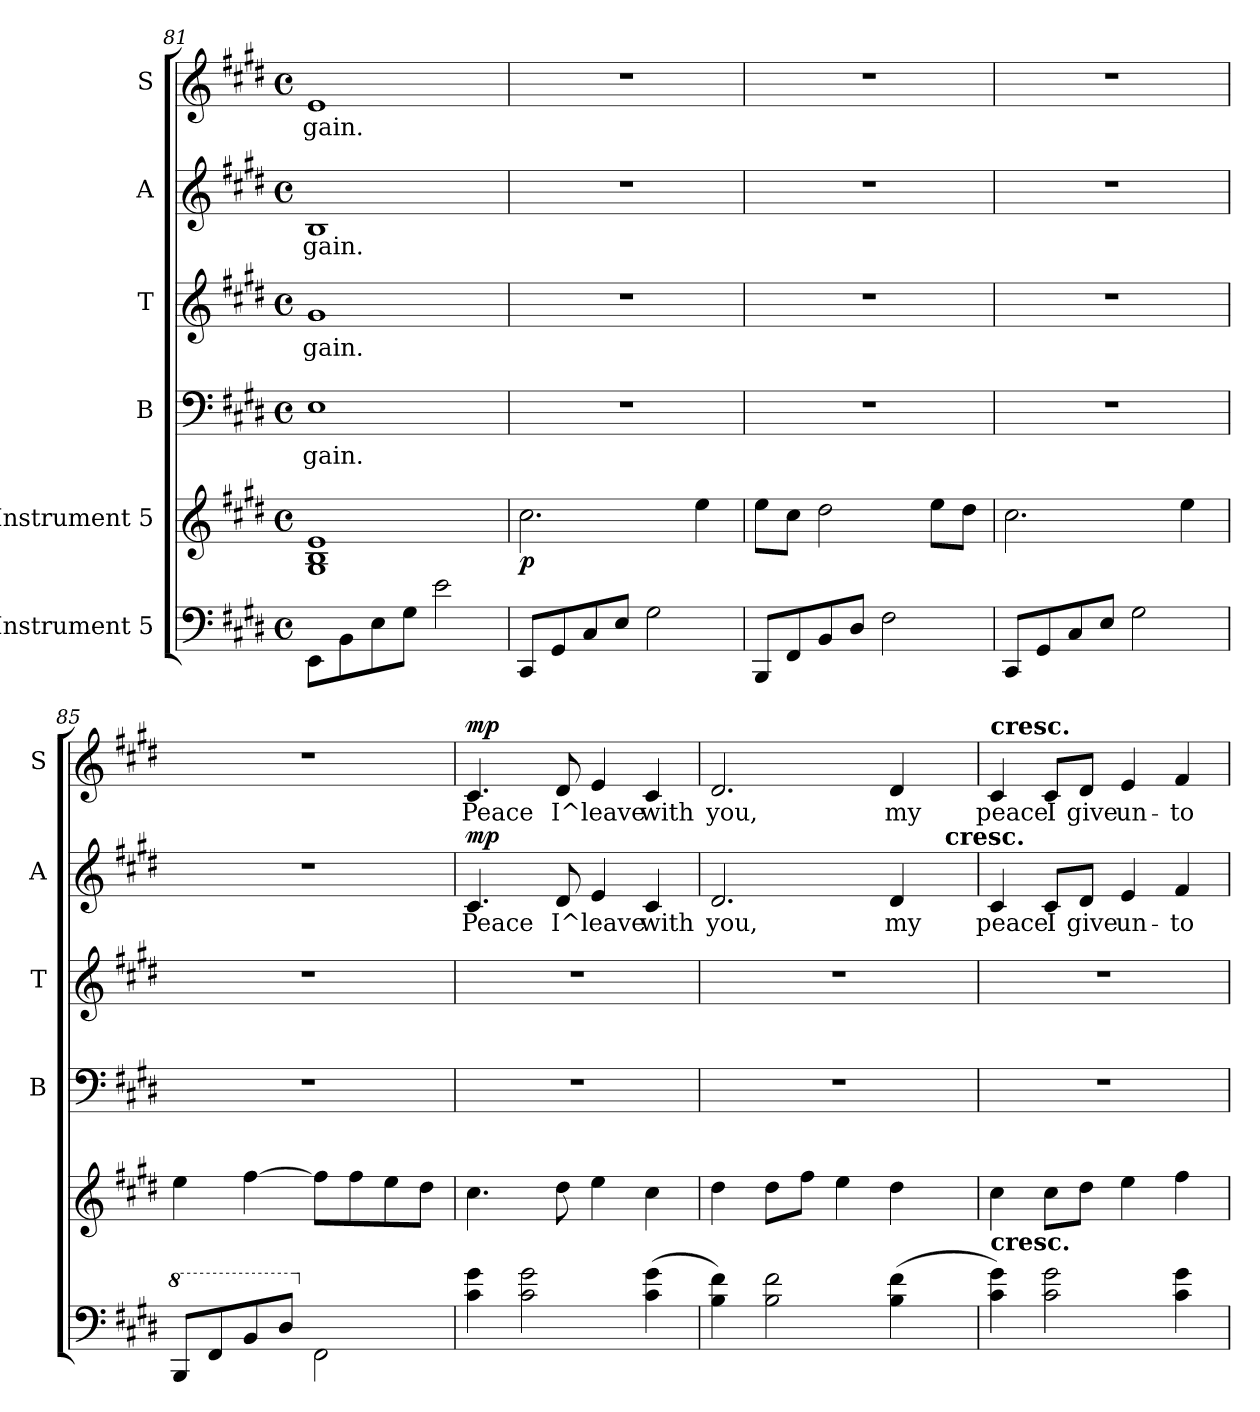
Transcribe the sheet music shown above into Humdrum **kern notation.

**kern	**kern	**dynam	**kern	**text	**kern	**text	**kern	**text	**dynam	**kern	**text	**dynam
*part6	*part5	*part5	*part4	*part4	*part3	*part3	*part2	*part2	*part2	*part1	*part1	*part1
*staff6	*staff5	*staff5	*staff4	*staff4	*staff3	*staff3	*staff2	*staff2	*staff2	*staff1	*staff1	*staff1
*I"Instrument 5	*I"Instrument 5	*	*I"B	*	*I"T	*	*I"A	*	*	*I"S	*	*
*	*	*	*I'B	*	*I'T	*	*I'A	*	*	*I'S	*	*
*clefF4	*clefG2	*	*clefF4	*	*clefG2	*	*clefG2	*	*	*clefG2	*	*
*k[f#c#g#d#]	*k[f#c#g#d#]	*	*k[f#c#g#d#]	*	*k[f#c#g#d#]	*	*k[f#c#g#d#]	*	*	*k[f#c#g#d#]	*	*
*E:	*E:	*	*E:	*	*E:	*	*E:	*	*	*E:	*	*
*M4/4	*M4/4	*	*M4/4	*	*M4/4	*	*M4/4	*	*	*M4/4	*	*
*met(c)	*met(c)	*	*met(c)	*	*met(c)	*	*met(c)	*	*	*met(c)	*	*
=81	=81	=81	=81	=81	=81	=81	=81	=81	=81	=81	=81	=81
!	!	!	!	!LO:LY:a:cj	!	!LO:LY:b:cj	!	!LO:LY:a:cj	!	!	!LO:LY:b:cj	!
8EE\L	1B 1G# 1e	.	1E	-gain.	1g#	-gain.	1B	-gain.	.	1e	-gain.	.
8BB\	.	.	.	.	.	.	.	.	.	.	.	.
8E\	.	.	.	.	.	.	.	.	.	.	.	.
8G#\J	.	.	.	.	.	.	.	.	.	.	.	.
2e\	.	.	.	.	.	.	.	.	.	.	.	.
!!LO:LB:g=z
=82	=82	=82	=82	=82	=82	=82	=82	=82	=82	=82	=82	=82
!	!	!LO:DY:b	!	!	!	!	!	!	!	!	!	!
8CC#/L	2.cc#\	p	1r	.	1r	.	1r	.	.	1r	.	.
8GG#/	.	.	.	.	.	.	.	.	.	.	.	.
8C#/	.	.	.	.	.	.	.	.	.	.	.	.
8E/J	.	.	.	.	.	.	.	.	.	.	.	.
2G#\	.	.	.	.	.	.	.	.	.	.	.	.
.	4ee\	.	.	.	.	.	.	.	.	.	.	.
=83	=83	=83	=83	=83	=83	=83	=83	=83	=83	=83	=83	=83
8BBB/L	8ee\L	.	1r	.	1r	.	1r	.	.	1r	.	.
8FF#/	8cc#\J	.	.	.	.	.	.	.	.	.	.	.
8BB/	2dd#\	.	.	.	.	.	.	.	.	.	.	.
8D#/J	.	.	.	.	.	.	.	.	.	.	.	.
2F#\	.	.	.	.	.	.	.	.	.	.	.	.
.	8ee\L	.	.	.	.	.	.	.	.	.	.	.
.	8dd#\J	.	.	.	.	.	.	.	.	.	.	.
=84	=84	=84	=84	=84	=84	=84	=84	=84	=84	=84	=84	=84
8CC#/L	2.cc#\	.	1r	.	1r	.	1r	.	.	1r	.	.
8GG#/	.	.	.	.	.	.	.	.	.	.	.	.
8C#/	.	.	.	.	.	.	.	.	.	.	.	.
8E/J	.	.	.	.	.	.	.	.	.	.	.	.
2G#\	.	.	.	.	.	.	.	.	.	.	.	.
.	4ee\	.	.	.	.	.	.	.	.	.	.	.
=85	=85	=85	=85	=85	=85	=85	=85	=85	=85	=85	=85	=85
*8va	*	*	*	*	*	*	*	*	*	*	*	*
8BB/L	4ee\	.	1r	.	1r	.	1r	.	.	1r	.	.
8F#/	.	.	.	.	.	.	.	.	.	.	.	.
8B/	[>4ff#\	.	.	.	.	.	.	.	.	.	.	.
8d#/J	.	.	.	.	.	.	.	.	.	.	.	.
*X8va	*	*	*	*	*	*	*	*	*	*	*	*
2FF#\	8ff#\L]	.	.	.	.	.	.	.	.	.	.	.
.	8ff#\	.	.	.	.	.	.	.	.	.	.	.
.	8ee\	.	.	.	.	.	.	.	.	.	.	.
.	8dd#\J	.	.	.	.	.	.	.	.	.	.	.
!!LO:PB:g=z
=86	=86	=86	=86	=86	=86	=86	=86	=86	=86	=86	=86	=86
!	!	!	!	!	!	!	!	!LO:LY:a:cj	!LO:DY:a	!	!LO:LY:b:cj	!LO:DY:a
4g#\ 4c#\	4.cc#\	.	1r	.	1r	.	4.c#/	Peace	mp	4.c#/	Peace	mp
2c#\ 2g#\	.	.	.	.	.	.	.	.	.	.	.	.
!	!	!	!	!	!	!	!	!LO:LY:a:cj	!	!	!LO:LY:b:cj	!
.	8dd#\	.	.	.	.	.	8d#/	I^leave	.	8d#/	I^leave	.
!	!	!	!	!	!	!	!	!LO:LY:a:cj	!	!	!LO:LY:b:cj	!
.	4ee\	.	.	.	.	.	4e/	.	.	4e/	.	.
!	!	!	!	!	!	!	!	!LO:LY:a:cj	!	!	!LO:LY:b:cj	!
(>4g#\ 4c#\	4cc#\	.	.	.	.	.	4c#/	with	.	4c#/	with	.
=87	=87	=87	=87	=87	=87	=87	=87	=87	=87	=87	=87	=87
!	!	!	!	!	!	!	!	!LO:LY:a:cj	!	!	!LO:LY:b:cj	!
*	*	*	*	*	*	*	*^	*	*	*	*	*
4B\ 4f#\)	4dd#\	.	1r	.	1r	.	2.d#/	2ryy	you,	.	2.d#/	you,	.
2B\ 2f#\	8dd#\L	.	.	.	.	.	.	.	.	.	.	.	.
.	8ff#\J	.	.	.	.	.	.	.	.	.	.	.	.
.	4ee\	.	.	.	.	.	.	4ryy	.	.	.	.	.
!	!	!	!	!	!	!	!	!	!LO:LY:a:cj	!	!	!LO:LY:b:cj	!
(>4B\ 4f#\	4dd#\	.	.	.	.	.	4d#/	8ryy	my	.	4d#/	my	.
.	.	.	.	.	.	.	.	32.ryy	.	.	.	.	.
!	!	!	!	!	!	!	!	!LO:TX:a:B:t=cresc.	!	!	!	!	!
.	.	.	.	.	.	.	.	16ryy	.	.	.	.	.
.	.	.	.	.	.	.	.	64ryy	.	.	.	.	.
=88	=88	=88	=88	=88	=88	=88	=88	=88	=88	=88	=88	=88	=88
!	!	!	!	!	!	!	!	!	!	!	!LO:TX:a:B:t=cresc.	!	!
!LO:TX:a:B:t=cresc.	!	!	!	!	!	!	!	!	!	!	!	!	!
!	!	!	!	!	!	!	!	!	!LO:LY:a:cj	!	!	!LO:LY:b:cj	!
*	*	*	*	*	*	*	*v	*v	*	*	*	*	*
4g#\ 4c#\)	4cc#\	.	1r	.	1r	.	4c#/	peace	.	4c#/	peace	.
!	!	!	!	!	!	!	!	!LO:LY:a:cj	!	!	!LO:LY:b:cj	!
2g#\ 2c#\	8cc#\L	.	.	.	.	.	8c#/L	I	.	8c#/L	I	.
!	!	!	!	!	!	!	!	!LO:LY:a:cj	!	!	!LO:LY:b:cj	!
.	8dd#\J	.	.	.	.	.	8d#/J	give	.	8d#/J	give	.
!	!	!	!	!	!	!	!	!LO:LY:a:cj	!	!	!LO:LY:b:cj	!
.	4ee\	.	.	.	.	.	4e/	un-	.	4e/	un-	.
!	!	!	!	!	!	!	!	!LO:LY:a:cj	!	!	!LO:LY:b:cj	!
4g#\ 4c#\	4ff#\	.	.	.	.	.	4f#/	-to	.	4f#/	-to	.
=	=	=	=	=	=	=	=	=	=	=	=	=
*-	*-	*-	*-	*-	*-	*-	*-	*-	*-	*-	*-	*-
